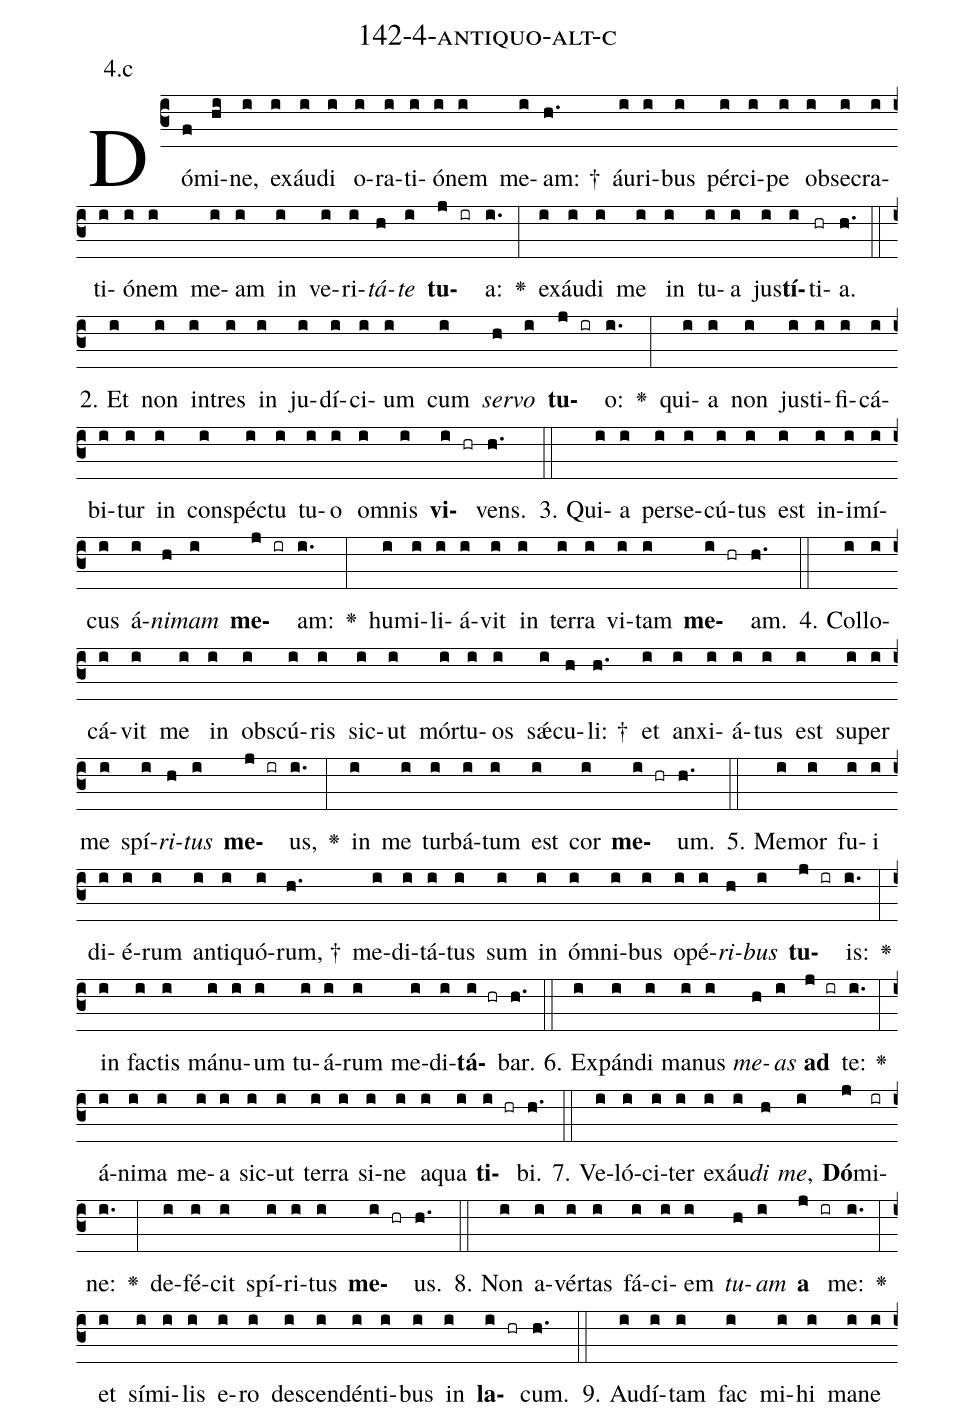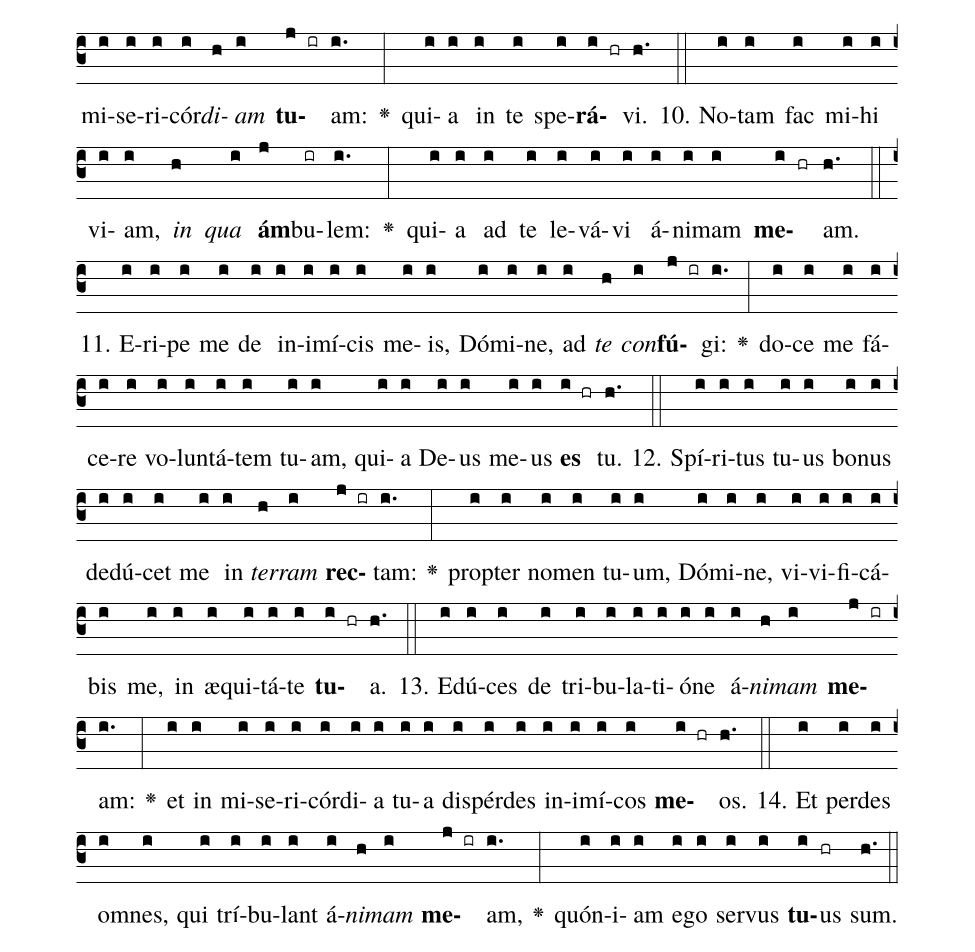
name: 142-4-antiquo-alt-c;
annotation: 4.c;
%%
(c3)Dó(f)mi(hi)ne,(i) ex(i)áu(i)di(i) o(i)ra(i)ti(i)ó(i)nem(i) me(i)am: †(h.) áu(i)ri(i)bus(i) pér(i)ci(i)pe(i) ob(i)se(i)cra(i)ti(i)ó(i)nem(i) me(i)am(i) in(i) ve(i)ri(i)<i>tá</i>(h)<i>te</i>(i) <b>tu</b>(j ir)a:(i.) <v>\greheightstar</v>(:) ex(i)áu(i)di(i) me(i) in(i) tu(i)a(i) jus(i)<b>tí</b>(i)ti(hr)a.(h.) (::)
2. Et(i) non(i) in(i)tres(i) in(i) ju(i)dí(i)ci(i)um(i) cum(i) <i>ser</i>(h)<i>vo</i>(i) <b>tu</b>(j ir)o:(i.) <v>\greheightstar</v>(:) qui(i)a(i) non(i) jus(i)ti(i)fi(i)cá(i)bi(i)tur(i) in(i) con(i)spéc(i)tu(i) tu(i)o(i) om(i)nis(i) <b>vi</b>(i hr)vens.(h.) (::)
3. Qui(i)a(i) per(i)se(i)cú(i)tus(i) est(i) in(i)i(i)mí(i)cus(i) á(i)<i>ni</i>(h)<i>mam</i>(i) <b>me</b>(j ir)am:(i.) <v>\greheightstar</v>(:) hu(i)mi(i)li(i)á(i)vit(i) in(i) ter(i)ra(i) vi(i)tam(i) <b>me</b>(i hr)am.(h.) (::)
4. Col(i)lo(i)cá(i)vit(i) me(i) in(i) obs(i)cú(i)ris(i) sic(i)ut(i) mór(i)tu(i)os(i) sǽ(i)cu(h)li: †(h.) et(i) an(i)xi(i)á(i)tus(i) est(i) su(i)per(i) me(i) spí(i)<i>ri</i>(h)<i>tus</i>(i) <b>me</b>(j ir)us,(i.) <v>\greheightstar</v>(:) in(i) me(i) tur(i)bá(i)tum(i) est(i) cor(i) <b>me</b>(i hr)um.(h.) (::)
5. Me(i)mor(i) fu(i)i(i) di(i)é(i)rum(i) an(i)ti(i)quó(i)rum, †(h.) me(i)di(i)tá(i)tus(i) sum(i) in(i) óm(i)ni(i)bus(i) o(i)pé(i)<i>ri</i>(h)<i>bus</i>(i) <b>tu</b>(j ir)is:(i.) <v>\greheightstar</v>(:) in(i) fac(i)tis(i) má(i)nu(i)um(i) tu(i)á(i)rum(i) me(i)di(i)<b>tá</b>(i hr)bar.(h.) (::)
6. Ex(i)pán(i)di(i) ma(i)nus(i) <i>me</i>(h)<i>as</i>(i) <b>ad</b>(j ir) te:(i.) <v>\greheightstar</v>(:) á(i)ni(i)ma(i) me(i)a(i) sic(i)ut(i) ter(i)ra(i) si(i)ne(i) a(i)qua(i) <b>ti</b>(i hr)bi.(h.) (::)
7. Ve(i)ló(i)ci(i)ter(i) ex(i)áu(i)<i>di</i>(h) <i>me</i>,(i) <b>Dó</b>(j)mi(ir)ne:(i.) <v>\greheightstar</v>(:) de(i)fé(i)cit(i) spí(i)ri(i)tus(i) <b>me</b>(i hr)us.(h.) (::)
8. Non(i) a(i)vér(i)tas(i) fá(i)ci(i)em(i) <i>tu</i>(h)<i>am</i>(i) <b>a</b>(j ir) me:(i.) <v>\greheightstar</v>(:) et(i) sí(i)mi(i)lis(i) e(i)ro(i) de(i)scen(i)dén(i)ti(i)bus(i) in(i) <b>la</b>(i hr)cum.(h.) (::)
9. Au(i)dí(i)tam(i) fac(i) mi(i)hi(i) ma(i)ne(i) mi(i)se(i)ri(i)cór(i)<i>di</i>(h)<i>am</i>(i) <b>tu</b>(j ir)am:(i.) <v>\greheightstar</v>(:) qui(i)a(i) in(i) te(i) spe(i)<b>rá</b>(i hr)vi.(h.) (::)
10. No(i)tam(i) fac(i) mi(i)hi(i) vi(i)am,(i) <i>in</i>(h) <i>qua</i>(i) <b>ám</b>(j)bu(ir)lem:(i.) <v>\greheightstar</v>(:) qui(i)a(i) ad(i) te(i) le(i)vá(i)vi(i) á(i)ni(i)mam(i) <b>me</b>(i hr)am.(h.) (::)
11. E(i)ri(i)pe(i) me(i) de(i) in(i)i(i)mí(i)cis(i) me(i)is,(i) Dó(i)mi(i)ne,(i) ad(i) <i>te</i>(h) <i>con</i>(i)<b>fú</b>(j ir)gi:(i.) <v>\greheightstar</v>(:) do(i)ce(i) me(i) fá(i)ce(i)re(i) vo(i)lun(i)tá(i)tem(i) tu(i)am,(i) qui(i)a(i) De(i)us(i) me(i)us(i) <b>es</b>(i hr) tu.(h.) (::)
12. Spí(i)ri(i)tus(i) tu(i)us(i) bo(i)nus(i) de(i)dú(i)cet(i) me(i) in(i) <i>ter</i>(h)<i>ram</i>(i) <b>rec</b>(j ir)tam:(i.) <v>\greheightstar</v>(:) prop(i)ter(i) no(i)men(i) tu(i)um,(i) Dó(i)mi(i)ne,(i) vi(i)vi(i)fi(i)cá(i)bis(i) me,(i) in(i) æ(i)qui(i)tá(i)te(i) <b>tu</b>(i hr)a.(h.) (::)
13. E(i)dú(i)ces(i) de(i) tri(i)bu(i)la(i)ti(i)ó(i)ne(i) á(i)<i>ni</i>(h)<i>mam</i>(i) <b>me</b>(j ir)am:(i.) <v>\greheightstar</v>(:) et(i) in(i) mi(i)se(i)ri(i)cór(i)di(i)a(i) tu(i)a(i) dis(i)pér(i)des(i) in(i)i(i)mí(i)cos(i) <b>me</b>(i hr)os.(h.) (::)
14. Et(i) per(i)des(i) om(i)nes,(i) qui(i) trí(i)bu(i)lant(i) á(i)<i>ni</i>(h)<i>mam</i>(i) <b>me</b>(j ir)am,(i.) <v>\greheightstar</v>(:) quón(i)i(i)am(i) e(i)go(i) ser(i)vus(i) <b>tu</b>(i)us(hr) sum.(h.) (::)
